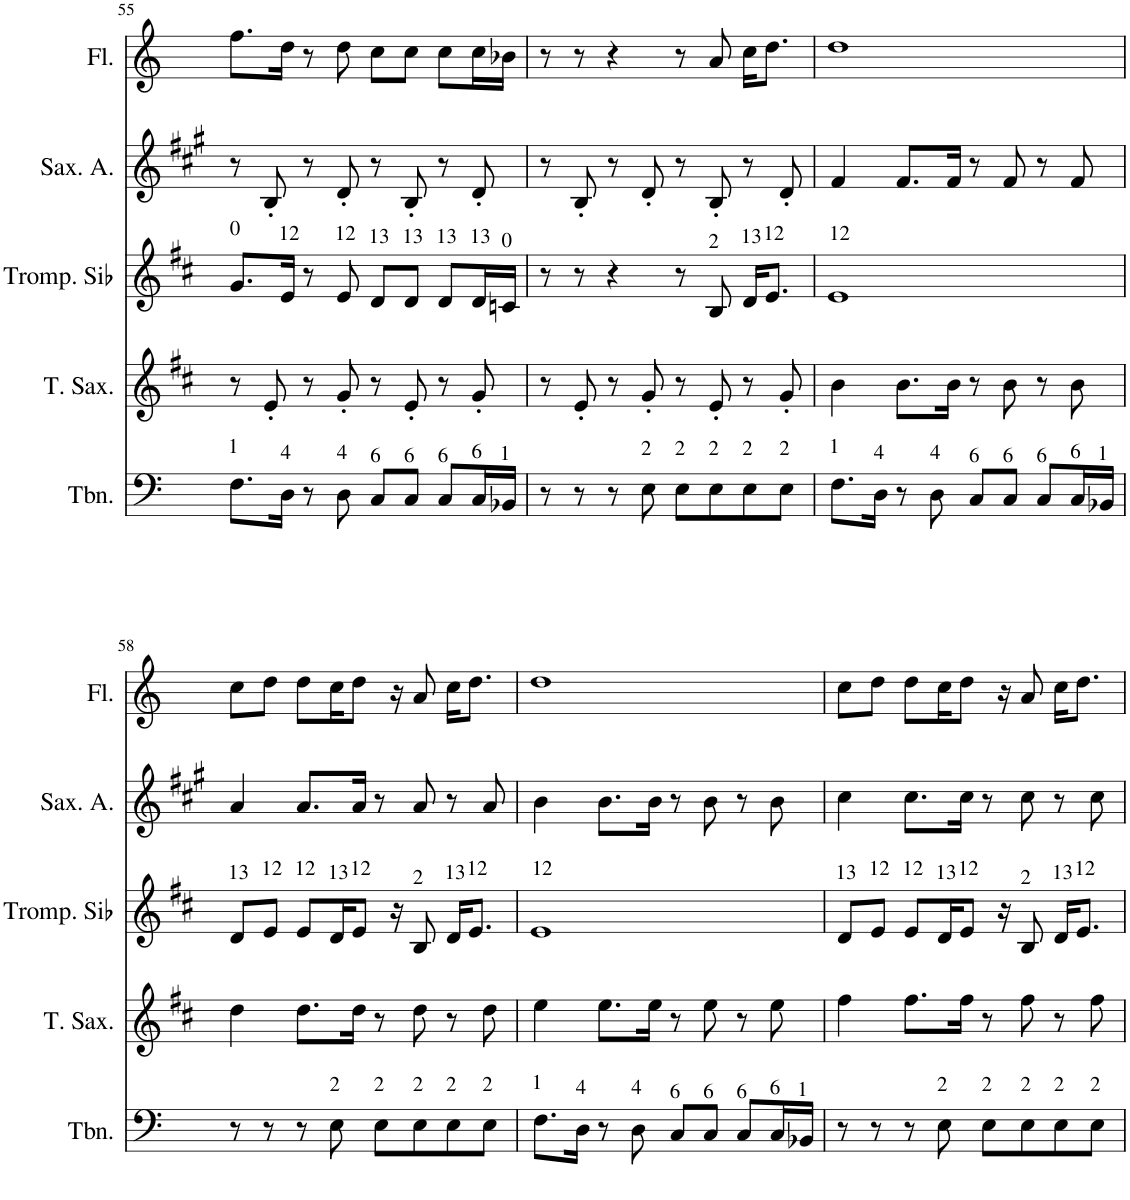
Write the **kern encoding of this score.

**kern	**kern	**kern	**kern	**kern	**kern	**kern
*part7	*part6	*part5	*part4	*part3	*part2	*part1
*staff7	*staff6	*staff5	*staff4	*staff3	*staff2	*staff1
*I"Trombone	*I"Tenor Saxophone	*I"Trompette en Sib	*I"Tuba	*I"Saxophone Soprano	*I"Saxophone Alto	*I"Flute
*I'Tbn.	*I'T. Sax.	*I'Tromp. Sib	*I'Tba.	*I'Sax. S.	*I'Sax. A.	*I'Fl.
!!LO:PB:g=z
*clefF4	*clefG2	*clefG2	*clefF4	*clefG2	*clefG2	*clefG2
*	*Trd8c14	*Trd1c2	*	*Trd1c2	*Trd5c9	*
*k[]	*k[f#c#]	*k[f#c#]	*k[]	*k[f#c#]	*k[f#c#g#]	*k[]
*M4/4	*M4/4	*M4/4	*M4/4	*M4/4	*M4/4	*M4/4
=55	=55	=55	=55	=55	=55	=55
!	!	!LO:TX:a:t=0	!	!	!	!
!LO:TX:a:t=1	!	!	!	!	!	!
8.F\L	8r	8.g/L	8.DD'/L	1r	8r	8.ff\L
.	8e'/	.	.	.	8B'/	.
!	!	!LO:TX:a:t=12	!	!	!	!
!LO:TX:a:t=4	!	!	!	!	!	!
16D\Jk	.	16e/Jk	16DD'/Jk	.	.	16dd\Jk
8r	8r	8r	4r	.	8r	8r
!	!	!LO:TX:a:t=12	!	!	!	!
!LO:TX:a:t=4	!	!	!	!	!	!
8D\	8g'/	8e/	.	.	8d'/	8dd\
!	!	!LO:TX:a:t=13	!	!	!	!
!LO:TX:a:t=6	!	!	!	!	!	!
8C/L	8r	8d/L	8.DD'/L	.	8r	8cc\L
!	!	!LO:TX:a:t=13	!	!	!	!
!LO:TX:a:t=6	!	!	!	!	!	!
8C/J	8e'/	8d/J	.	.	8B'/	8cc\J
.	.	.	16DD'/Jk	.	.	.
!	!	!LO:TX:a:t=13	!	!	!	!
!LO:TX:a:t=6	!	!	!	!	!	!
8C/L	8r	8d/L	4r	.	8r	8cc\L
!	!	!LO:TX:a:t=13	!	!	!	!
!LO:TX:a:t=6	!	!	!	!	!	!
16C/L	8g'/	16d/L	.	.	8d'/	16cc\L
!	!	!LO:TX:a:t=0	!	!	!	!
!LO:TX:a:t=1	!	!	!	!	!	!
16BB-X/JJ	.	16cn/JJ	.	.	.	16b-X\JJ
=56	=56	=56	=56	=56	=56	=56
8r	8r	8r	8.DD'/L	1r	8r	8r
8r	8e'/	8r	.	.	8B'/	8r
.	.	.	16DD'/Jk	.	.	.
8r	8r	4r	4r	.	8r	4r
!LO:TX:a:t=2	!	!	!	!	!	!
8E\	8g'/	.	.	.	8d'/	.
!LO:TX:a:t=2	!	!	!	!	!	!
8E\L	8r	8r	8.DD'/L	.	8r	8r
!	!	!LO:TX:a:t=2	!	!	!	!
!LO:TX:a:t=2	!	!	!	!	!	!
8E\	8e'/	8B/	.	.	8B'/	8a/
.	.	.	16DD'/Jk	.	.	.
!	!	!LO:TX:a:t=13	!	!	!	!
!LO:TX:a:t=2	!	!	!	!	!	!
8E\	8r	16d/KL	4r	.	8r	16cc\KL
!	!	!LO:TX:a:t=12	!	!	!	!
.	.	8.e/J	.	.	.	8.dd\J
!LO:TX:a:t=2	!	!	!	!	!	!
8E\J	8g'/	.	.	.	8d'/	.
=57	=57	=57	=57	=57	=57	=57
!	!	!LO:TX:a:t=12	!	!	!	!
!LO:TX:a:t=1	!	!	!	!	!	!
8.F\L	4b\	1e	8.DD/L	4g	4f#/	1dd
!LO:TX:a:t=4	!	!	!	!	!	!
16D\Jk	.	.	16DD/Jk	.	.	.
8r	8.b\L	.	8r	8.g/L	8.f#/L	.
!LO:TX:a:t=4	!	!	!	!	!	!
8D\	.	.	8DD	.	.	.
.	16b\Jk	.	.	16g/Jk	16f#/Jk	.
!LO:TX:a:t=6	!	!	!	!	!	!
8C/L	8r	.	8.AA/L	8r	8r	.
!LO:TX:a:t=6	!	!	!	!	!	!
8C/J	8b\	.	.	8g	8f#/	.
.	.	.	16AA/Jk	.	.	.
!LO:TX:a:t=6	!	!	!	!	!	!
8C/L	8r	.	8r	8r	8r	.
!LO:TX:a:t=6	!	!	!	!	!	!
16C/L	8b\	.	8AA	8g	8f#/	.
!LO:TX:a:t=1	!	!	!	!	!	!
16BB-X/JJ	.	.	.	.	.	.
!!LO:LB:g=z
=58	=58	=58	=58	=58	=58	=58
!	!	!LO:TX:a:t=13	!	!	!	!
8r	4dd\	8d/L	8.FF/L	4f#	4a/	8cc\L
!	!	!LO:TX:a:t=12	!	!	!	!
8r	.	8e/J	.	.	.	8dd\J
.	.	.	16FF/Jk	.	.	.
!	!	!LO:TX:a:t=12	!	!	!	!
8r	8.dd\L	8e/L	8r	8.f#/L	8.a/L	8dd\L
!	!	!LO:TX:a:t=13	!	!	!	!
!LO:TX:a:t=2	!	!	!	!	!	!
8E\	.	16d/K	8FF	.	.	16cc\K
!	!	!LO:TX:a:t=12	!	!	!	!
.	16dd\Jk	8e/J	.	16f#/Jk	16a/Jk	8dd\J
!LO:TX:a:t=2	!	!	!	!	!	!
8E\L	8r	.	8.C/L	8r	8r	.
.	.	16r	.	.	.	16r
!	!	!LO:TX:a:t=2	!	!	!	!
!LO:TX:a:t=2	!	!	!	!	!	!
8E\	8dd\	8B/	.	8f#	8a/	8a/
.	.	.	16C/Jk	.	.	.
!	!	!LO:TX:a:t=13	!	!	!	!
!LO:TX:a:t=2	!	!	!	!	!	!
8E\	8r	16d/KL	8r	8r	8r	16cc\KL
!	!	!LO:TX:a:t=12	!	!	!	!
.	.	8.e/J	.	.	.	8.dd\J
!LO:TX:a:t=2	!	!	!	!	!	!
8E\J	8dd\	.	8C	8f#	8a/	.
=59	=59	=59	=59	=59	=59	=59
!	!	!LO:TX:a:t=12	!	!	!	!
!LO:TX:a:t=1	!	!	!	!	!	!
8.F\L	4ee\	1e	8.DD/L	4g	4b\	1dd
!LO:TX:a:t=4	!	!	!	!	!	!
16D\Jk	.	.	16DD/Jk	.	.	.
8r	8.ee\L	.	8r	8.g/L	8.b\L	.
!LO:TX:a:t=4	!	!	!	!	!	!
8D\	.	.	8DD	.	.	.
.	16ee\Jk	.	.	16g/Jk	16b\Jk	.
!LO:TX:a:t=6	!	!	!	!	!	!
8C/L	8r	.	8.AA#X/L	8r	8r	.
!LO:TX:a:t=6	!	!	!	!	!	!
8C/J	8ee\	.	.	8g	8b\	.
.	.	.	16AA#/Jk	.	.	.
!LO:TX:a:t=6	!	!	!	!	!	!
8C/L	8r	.	8r	8r	8r	.
!LO:TX:a:t=6	!	!	!	!	!	!
16C/L	8ee\	.	8AA#	8g	8b\	.
!LO:TX:a:t=1	!	!	!	!	!	!
16BB-X/JJ	.	.	.	.	.	.
=60	=60	=60	=60	=60	=60	=60
!	!	!LO:TX:a:t=13	!	!	!	!
8r	4ff#\	8d/L	8.GG/L	4a	4cc#\	8cc\L
!	!	!LO:TX:a:t=12	!	!	!	!
8r	.	8e/J	.	.	.	8dd\J
.	.	.	16GG/Jk	.	.	.
!	!	!LO:TX:a:t=12	!	!	!	!
8r	8.ff#\L	8e/L	8r	8.a/L	8.cc#\L	8dd\L
!	!	!LO:TX:a:t=13	!	!	!	!
!LO:TX:a:t=2	!	!	!	!	!	!
8E\	.	16d/K	8GG	.	.	16cc\K
!	!	!LO:TX:a:t=12	!	!	!	!
.	16ff#\Jk	8e/J	.	16a/Jk	16cc#\Jk	8dd\J
!LO:TX:a:t=2	!	!	!	!	!	!
8E\L	8r	.	8.CC/L	8r	8r	.
.	.	16r	.	.	.	16r
!	!	!LO:TX:a:t=2	!	!	!	!
!LO:TX:a:t=2	!	!	!	!	!	!
8E\	8ff#\	8B/	.	8a	8cc#\	8a/
.	.	.	16CC/Jk	.	.	.
!	!	!LO:TX:a:t=13	!	!	!	!
!LO:TX:a:t=2	!	!	!	!	!	!
8E\	8r	16d/KL	8r	8r	8r	16cc\KL
!	!	!LO:TX:a:t=12	!	!	!	!
.	.	8.e/J	.	.	.	8.dd\J
!LO:TX:a:t=2	!	!	!	!	!	!
8E\J	8ff#\	.	8CC	8a	8cc#\	.
=	=	=	=	=	=	=
*-	*-	*-	*-	*-	*-	*-
